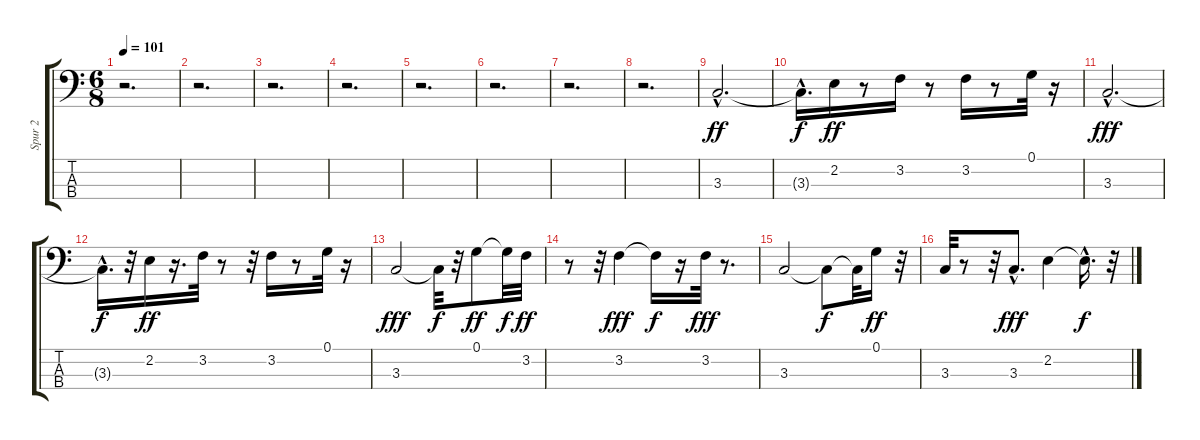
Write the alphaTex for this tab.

\track ("Spur 2" "Spur 2") {instrument electricbassfinger}
\staff {score tabs}
\tuning (G2 D2 A1 E1) {hide}
\ts (6 8)
\tempo 101
\clef f4
\ks c
r.2{d dy f} |
r.2{d} |
r.2{d} |
r.2{d} |
r.2{d} |
r.2{d} |
r.2{d} |
r.2{d} |
3.3{hac}.2{d dy ff} |
3.3{hac t}.16{d dy f} 2.2.16{dy ff} r.8 3.2.16 r.8 3.2.16 r.8 0.1.32 r.16 |
3.3{hac}.2{d dy fff} |
3.3{hac t}.16{d dy f} r.32 2.2.16{dy ff} r.16{d} 3.2.32 r.8 r.32 3.2.16 r.8 0.1.32 r.16 |
3.3.2{dy fff} 3.3{t}.32{dy f} r.32 0.1.8{dy ff} 0.1{t}.32{dy f} 3.2.32{dy ff} |
r.8 r.32 3.2.4{dy fff} 3.2{t}.16{dy f} r.16 3.2.32{dy fff} r.8{d} |
3.3.2 3.3{t}.8{dy f} 3.3{t}.32 0.1.16{dy ff} r.32 |
3.3.32 r.8 r.32 3.3{hac}.8{d dy fff} 2.2.4 2.2{hac t}.16{d dy f} r.32
